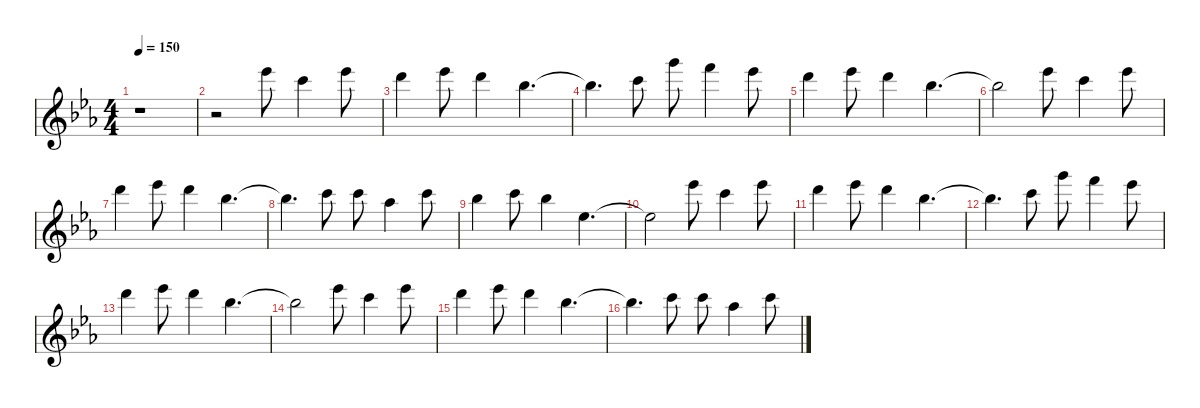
\defaultSystemsLayout 4
\hideDynamics
\bracketExtendMode nobrackets
\singleTrackTrackNamePolicy hidden
\multiTrackTrackNamePolicy hidden
\firstSystemTrackNameMode fullname
\firstSystemTrackNameOrientation horizontal
\otherSystemsTrackNameOrientation horizontal
\track ("Track 1" "br.synth.") {instrument synthbrass2}
\staff {score}
\tuning (E4 B3 G3 D3 A2 E2)
\displaytranspose 3
\ts (4 4)
\tempo 150
\clef g2
\ks eb
r.1{dy f beam Down} |
r.2{beam Down} 20.1{acc b}.8{dy ff beam Down} 22.2{acc forcenatural}.4{dy fff beam Down} 20.1{acc b}.8{dy ff beam Down} |
19.1{acc forcenatural}.4{dy fff beam Down} 20.1{acc b}.8{dy ff beam Down} 19.1{acc forcenatural}.4{dy fff beam Down} 20.2{acc b}.4{d beam Down} |
20.2{t acc b}.4{d dy f beam Down} 22.2{acc forcenatural}.8{dy fff beam Down} 24.1{acc forcenatural}.8{beam Down} 22.1{acc forcenatural}.4{beam Down} 20.1{acc b}.8{beam Down} |
19.1{acc forcenatural}.4{beam Down} 20.1{acc b}.8{beam Down} 19.1{acc forcenatural}.4{beam Down} 20.2{acc b}.4{d beam Down} |
20.2{t acc b}.2{dy f beam Down} 20.1{acc b}.8{dy ff beam Down} 17.1{acc forcenatural}.4{dy fff beam Down} 20.1{acc b}.8{dy ff beam Down} |
19.1{acc forcenatural}.4{dy fff beam Down} 20.1{acc b}.8{dy ff beam Down} 19.1{acc forcenatural}.4{dy fff beam Down} 20.2{acc b}.4{d beam Down} |
20.2{t acc b}.4{d dy f beam Down} 17.1{acc forcenatural}.8{dy fff beam Down} 17.1{acc forcenatural}.8{beam Down} 18.2{acc b}.4{beam Down} 17.1{acc forcenatural}.8{dy ff beam Down} |
15.1{acc b}.4{dy fff beam Down} 17.1{acc forcenatural}.8{beam Down} 15.1{acc b}.4{beam Down} 17.3{acc b}.4{d beam Down} |
17.3{t acc b}.2{dy f beam Down} 20.1{acc b}.8{dy ff beam Down} 17.1{acc forcenatural}.4{dy fff beam Down} 20.1{acc b}.8{dy ff beam Down} |
19.1{acc forcenatural}.4{dy fff beam Down} 20.1{acc b}.8{dy ff beam Down} 19.1{acc forcenatural}.4{dy fff beam Down} 20.2{acc b}.4{d beam Down} |
20.2{t acc b}.4{d dy f beam Down} 22.2{acc forcenatural}.8{dy fff beam Down} 24.1{acc forcenatural}.8{beam Down} 22.1{acc forcenatural}.4{beam Down} 20.1{acc b}.8{beam Down} |
19.1{acc forcenatural}.4{beam Down} 20.1{acc b}.8{beam Down} 19.1{acc forcenatural}.4{beam Down} 20.2{acc b}.4{d beam Down} |
20.2{t acc b}.2{dy f beam Down} 20.1{acc b}.8{dy ff beam Down} 17.1{acc forcenatural}.4{dy fff beam Down} 20.1{acc b}.8{dy ff beam Down} |
19.1{acc forcenatural}.4{dy fff beam Down} 20.1{acc b}.8{dy ff beam Down} 19.1{acc forcenatural}.4{dy fff beam Down} 20.2{acc b}.4{d beam Down} |
20.2{t acc b}.4{d dy f beam Down} 17.1{acc forcenatural}.8{dy fff beam Down} 17.1{acc forcenatural}.8{beam Down} 18.2{acc b}.4{beam Down} 17.1{acc forcenatural}.8{dy ff beam Down}
